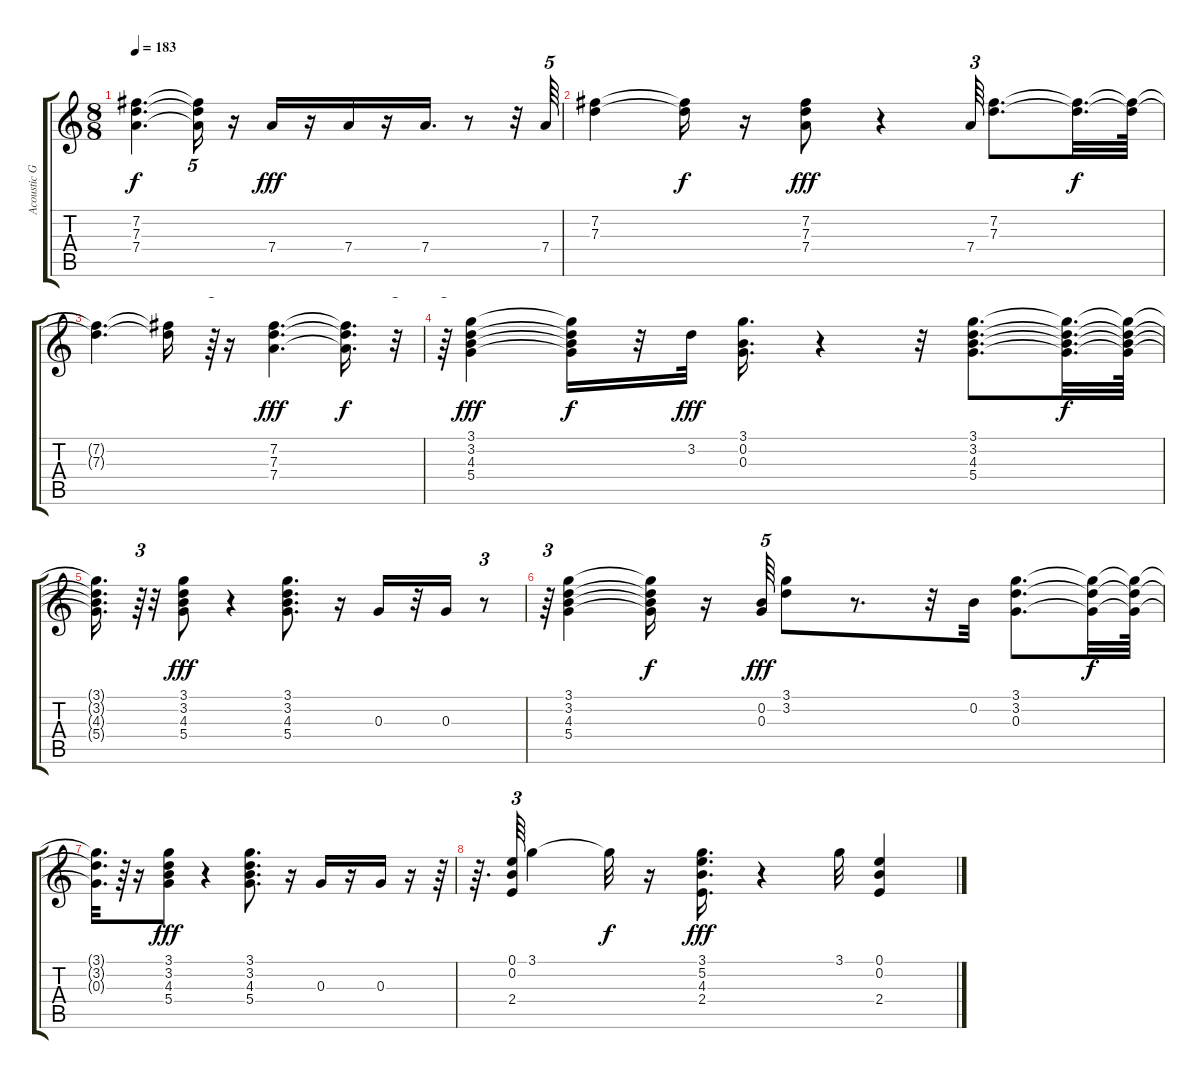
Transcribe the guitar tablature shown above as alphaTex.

\track ("Acoustic Guitar" "Acoustic G") {instrument acousticguitarsteel}
\staff {score tabs}
\tuning (E4 B3 G3 D3 A2 E2) {hide}
\ts (8 8)
\tempo 183
\clef g2
\ks c
(7.2{t} 7.3{t} 7.4{t}).4{d dy f} (7.2{t} 7.3{t} 7.4{t}).16{tu (5 4)} r.16 7.4.16{dy fff} r.16 7.4.16 r.16 7.4.16{d} r.8 r.32 7.4.64{tu (5 4)} |
(7.2 7.3).4 (7.2{t} 7.3{t}).16{dy f} r.16 (7.2 7.3 7.4).8{dy fff} r.4 7.4.64{tu (3 2)} (7.2 7.3).8{d} (7.2{t} 7.3{t}).32{d dy f} (7.2{t} 7.3{t}).64 |
(7.2{t} 7.3{t}).4{d} (7.2{t} 7.3{t}).16 r.64{tu (3 2)} r.16 (7.2 7.3 7.4).4{d dy fff} (7.2{t} 7.3{t} 7.4{t}).16{d dy f} r.32{tu (3 2)} |
r.64{tu (3 2)} (3.1 3.2 4.3 5.4).4{dy fff} (3.1{t} 3.2{t} 4.3{t} 5.4{t}).16{dy f} r.32 3.2.32{dy fff} (3.1 0.2 0.3).16{d} r.4 r.32 (3.1 3.2 4.3 5.4).8{d} (3.1{t} 3.2{t} 4.3{t} 5.4{t}).32{d dy f} (3.1{t} 3.2{t} 4.3{t} 5.4{t}).64 |
(3.1{t} 3.2{t} 4.3{t} 5.4{t}).16{d} r.64{tu (3 2)} r.32 (3.1 3.2 4.3 5.4).8{dy fff} r.4 (3.1 3.2 4.3 5.4).8{d} r.16 0.3.16 r.32 0.3.16 r.8{tu (3 2)} |
r.64{tu (3 2)} (3.1 3.2 4.3 5.4).4 (3.1{t} 3.2{t} 4.3{t} 5.4{t}).16{dy f} r.16 (0.2 0.3).64{tu (5 4) dy fff} (3.1 3.2).8 r.8{d} r.32 0.2.32 (3.1 3.2 0.3).8{d} (3.1{t} 3.2{t} 0.3{t}).32{dy f} (3.1{t} 3.2{t} 0.3{t}).64 |
(3.1{t} 3.2{t} 0.3{t}).32{d} r.64 r.16 (3.1 3.2 4.3 5.4).8{dy fff} r.4 (3.1 3.2 4.3 5.4).8{d} r.16 0.3.16 r.16 0.3.16 r.16 r.64 |
r.64{d} (0.1 0.2 2.4).64{tu (3 2)} 3.1.4 3.1{t}.32{dy f} r.16 (3.1 5.2 4.3 2.4).16{d dy fff} r.4 3.1.32 (0.1 0.2 2.4).4
